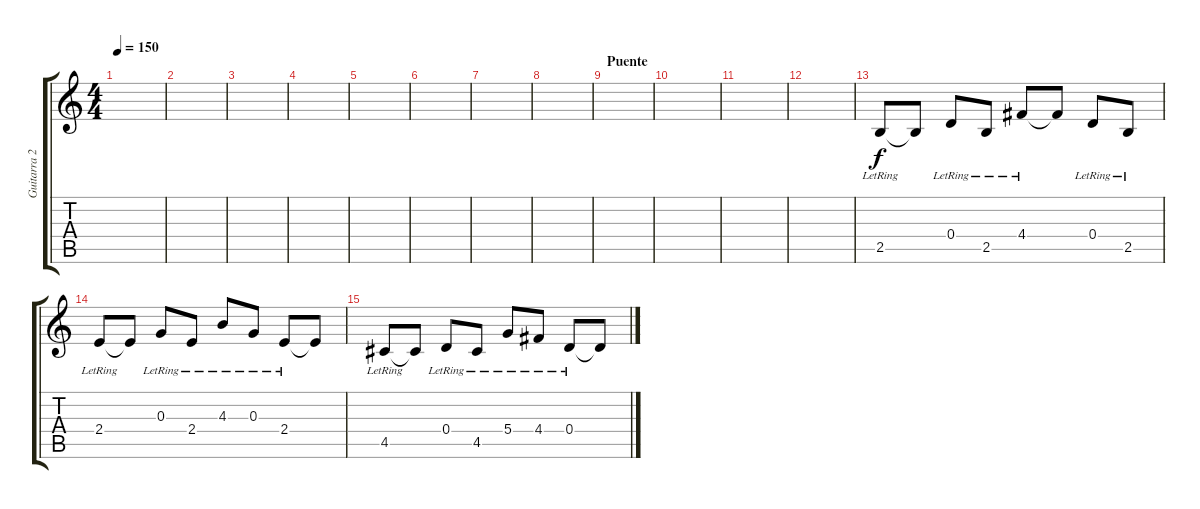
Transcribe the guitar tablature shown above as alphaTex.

\track ("Guitarra 2" "Guitarra 2") {instrument electricguitarjazz}
\staff {score tabs}
\tuning (E4 B3 G3 D3 A2 E2) {hide}
\ts (4 4)
\tempo 150
\clef g2
\ks c
|
|
|
|
|
|
|
|
\section ("" "Puente")
|
|
|
|
2.5{lr}.8 2.5{t}.8 0.4{lr}.8 2.5{lr}.8 4.4{lr}.8 4.4{t}.8 0.4{lr}.8 2.5{lr}.8 |
2.4{lr}.8 2.4{t}.8 0.3{lr}.8 2.4{lr}.8 4.3{lr}.8 0.3{lr}.8 2.4{lr}.8 2.4{t}.8 |
4.5{lr}.8 4.5{t}.8 0.4{lr}.8 4.5{lr}.8 5.4{lr}.8 4.4{lr}.8 0.4{lr}.8 0.4{t}.8
